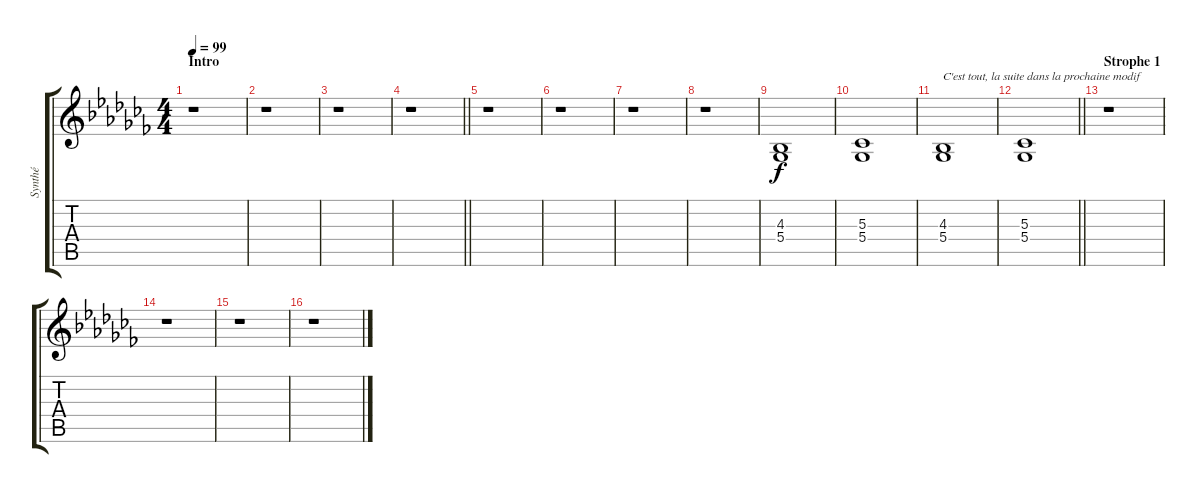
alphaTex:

\track ("Synthé" "Synthé") {instrument synthstrings1}
\staff {score tabs}
\tuning (Eb4 Bb3 Gb3 Db3 Ab2 Eb2) {hide}
\ts (4 4)
\section ("" "Intro")
\tempo 99
\clef g2
\ks cb
r.1{dy f instrument synthstrings1} |
r.1 |
r.1 |
\barLineRight lightlight
r.1 |
r.1 |
r.1 |
r.1 |
r.1 |
(4.3 5.4).1 |
(5.3 5.4).1 |
(4.3 5.4).1{txt "C'est tout, la suite dans la prochaine modif"} |
\barLineRight lightlight
(5.3 5.4).1 |
\section ("" "Strophe 1")
r.1 |
r.1 |
r.1 |
r.1
